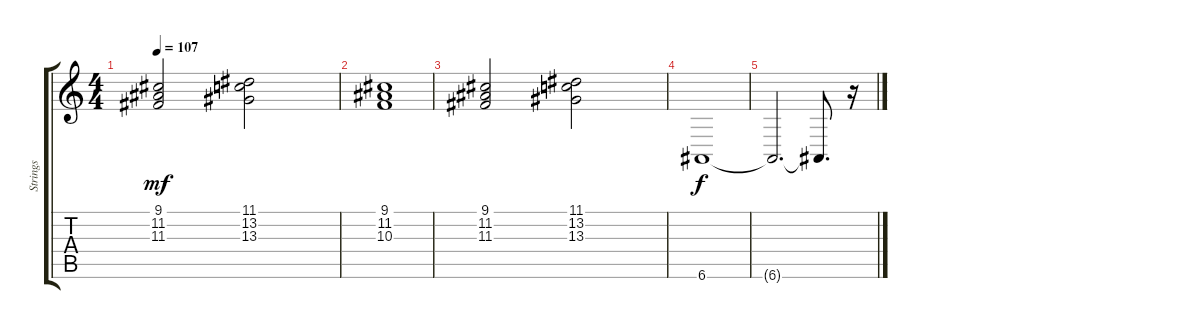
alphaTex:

\track ("Strings" "Strings") {instrument synthstrings1}
\staff {score tabs}
\tuning (E4 B3 G3 D3 A2 E2) {hide}
\ts (4 4)
\tempo 107
\clef g2
\ks c
(9.1 11.2 11.3).2{dy mf} (11.1 13.2 13.3).2 |
(9.1 11.2 10.3).1 |
(9.1 11.2 11.3).2 (11.1 13.2 13.3).2 |
6.6.1{dy f} |
6.6{t}.2{d} 6.6{t}.8{d} r.16
